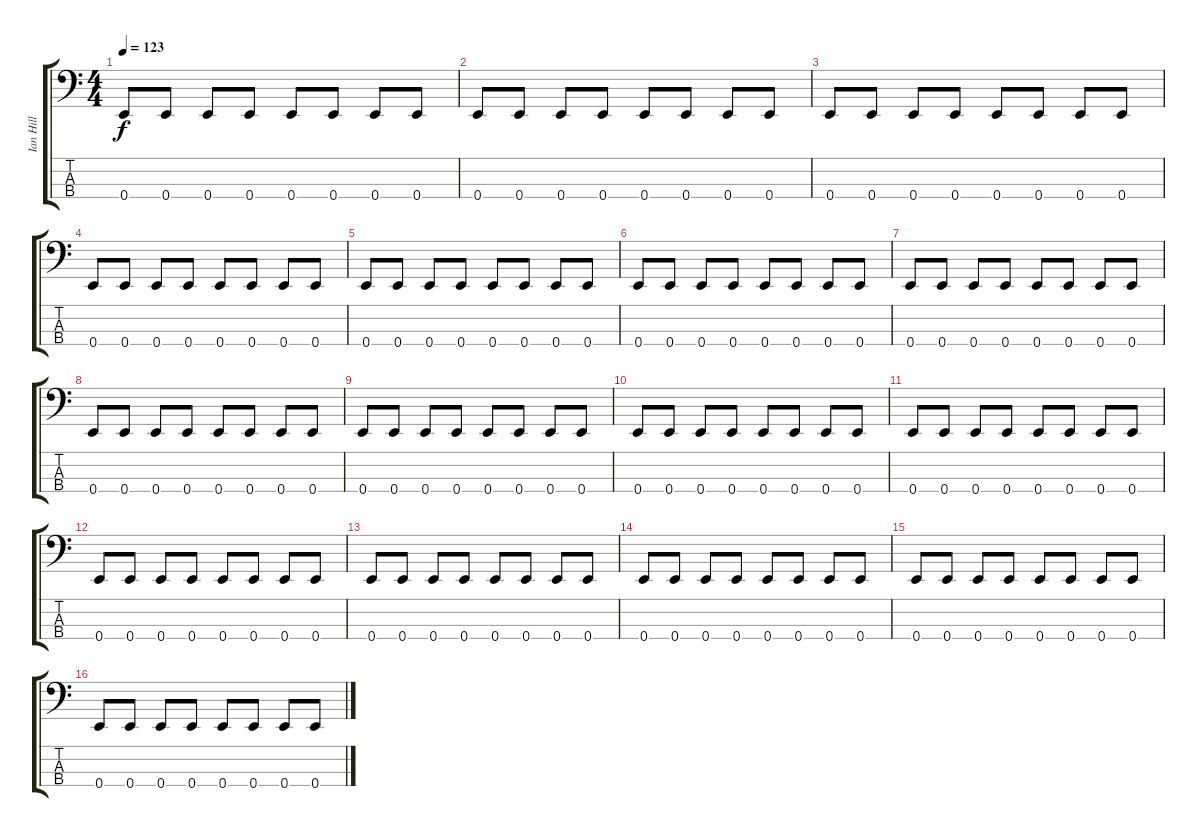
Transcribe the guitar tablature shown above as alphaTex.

\track ("Ian Hill" "Ian Hill") {instrument electricbasspick}
\staff {score tabs}
\tuning (G2 D2 A1 E1) {hide}
\ts (4 4)
\tempo 123
\clef f4
\ks c
0.4.8{dy f instrument electricbasspick} 0.4.8 0.4.8 0.4.8 0.4.8 0.4.8 0.4.8 0.4.8 |
0.4.8 0.4.8 0.4.8 0.4.8 0.4.8 0.4.8 0.4.8 0.4.8 |
0.4.8 0.4.8 0.4.8 0.4.8 0.4.8 0.4.8 0.4.8 0.4.8 |
0.4.8 0.4.8 0.4.8 0.4.8 0.4.8 0.4.8 0.4.8 0.4.8 |
0.4.8 0.4.8 0.4.8 0.4.8 0.4.8 0.4.8 0.4.8 0.4.8 |
0.4.8 0.4.8 0.4.8 0.4.8 0.4.8 0.4.8 0.4.8 0.4.8 |
0.4.8 0.4.8 0.4.8 0.4.8 0.4.8 0.4.8 0.4.8 0.4.8 |
0.4.8 0.4.8 0.4.8 0.4.8 0.4.8 0.4.8 0.4.8 0.4.8 |
0.4.8 0.4.8 0.4.8 0.4.8 0.4.8 0.4.8 0.4.8 0.4.8 |
0.4.8 0.4.8 0.4.8 0.4.8 0.4.8 0.4.8 0.4.8 0.4.8 |
0.4.8 0.4.8 0.4.8 0.4.8 0.4.8 0.4.8 0.4.8 0.4.8 |
0.4.8 0.4.8 0.4.8 0.4.8 0.4.8 0.4.8 0.4.8 0.4.8 |
0.4.8 0.4.8 0.4.8 0.4.8 0.4.8 0.4.8 0.4.8 0.4.8 |
0.4.8 0.4.8 0.4.8 0.4.8 0.4.8 0.4.8 0.4.8 0.4.8 |
0.4.8 0.4.8 0.4.8 0.4.8 0.4.8 0.4.8 0.4.8 0.4.8 |
0.4.8 0.4.8 0.4.8 0.4.8 0.4.8 0.4.8 0.4.8 0.4.8
